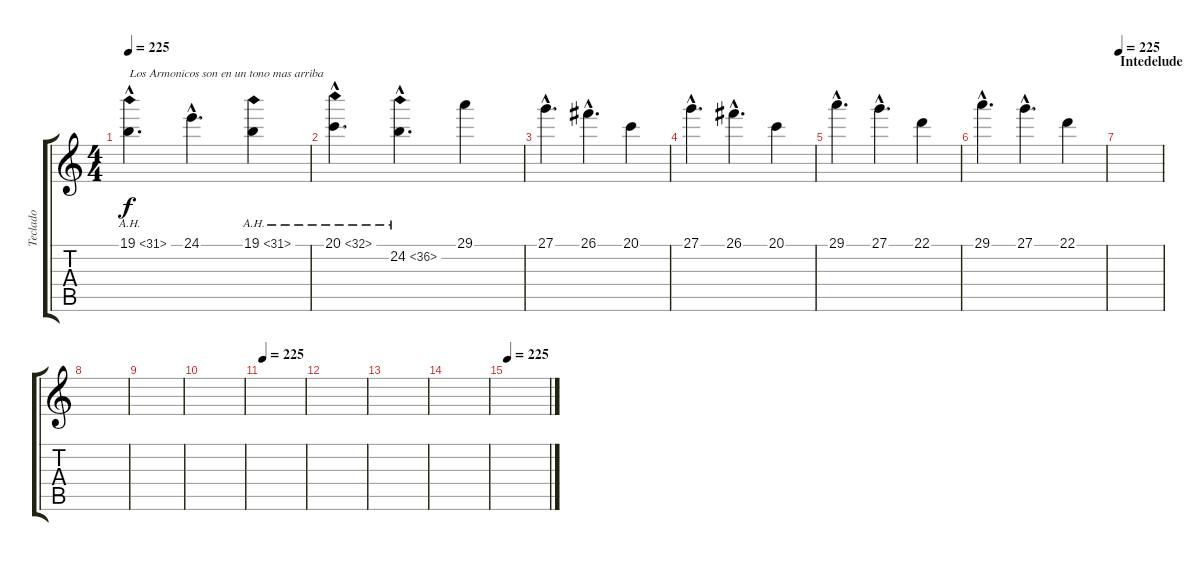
\track ("Teclado" "Teclado") {instrument drawbarorgan}
\staff {score tabs}
\tuning (E4 B3 G3 D3 A2 E2) {hide}
\ts (4 4)
\tempo 225
\clef g2
\ks c
19.1{ah 12 hac}.4{d txt "Los Armonicos son en un tono mas arriba" dy f} 24.1{hac}.4{d} 19.1{ah 12}.4 |
20.1{ah 12 hac}.4{d} 24.2{ah 12 hac}.4{d} 29.1.4 |
27.1{hac}.4{d} 26.1{hac}.4{d} 20.1.4 |
27.1{hac}.4{d} 26.1{hac}.4{d} 20.1.4 |
29.1{hac}.4{d} 27.1{hac}.4{d} 22.1.4 |
29.1{hac}.4{d} 27.1{hac}.4{d} 22.1.4 |
\section ("" "Intedelude")
\tempo 225
|
|
|
|
\tempo 225
|
|
|
|
\tempo 225
